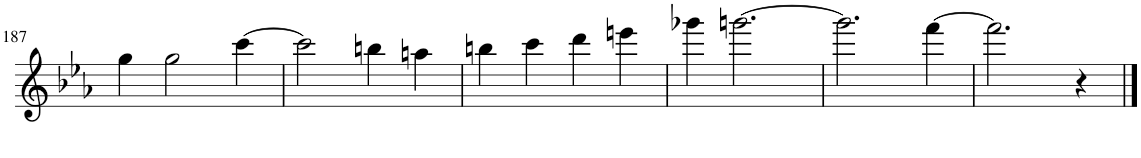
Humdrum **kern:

**kern
*part1
*staff1
*I"Violin, one
*I'Vln.
!!LO:PB:g=z
*clefG2
*k[b-e-a-]
*M4/4
=187
4gg\
2gg\
[4ccc\
=188
2ccc\]
4bbn\
4aan\
=189
4bbn\
4ccc\
4ddd\
4eeen\
=190
4ggg-X\
[2.gggn\
=191
2.ggg\]
[4fff\
=192
2.fff\]
4r
==
*-
